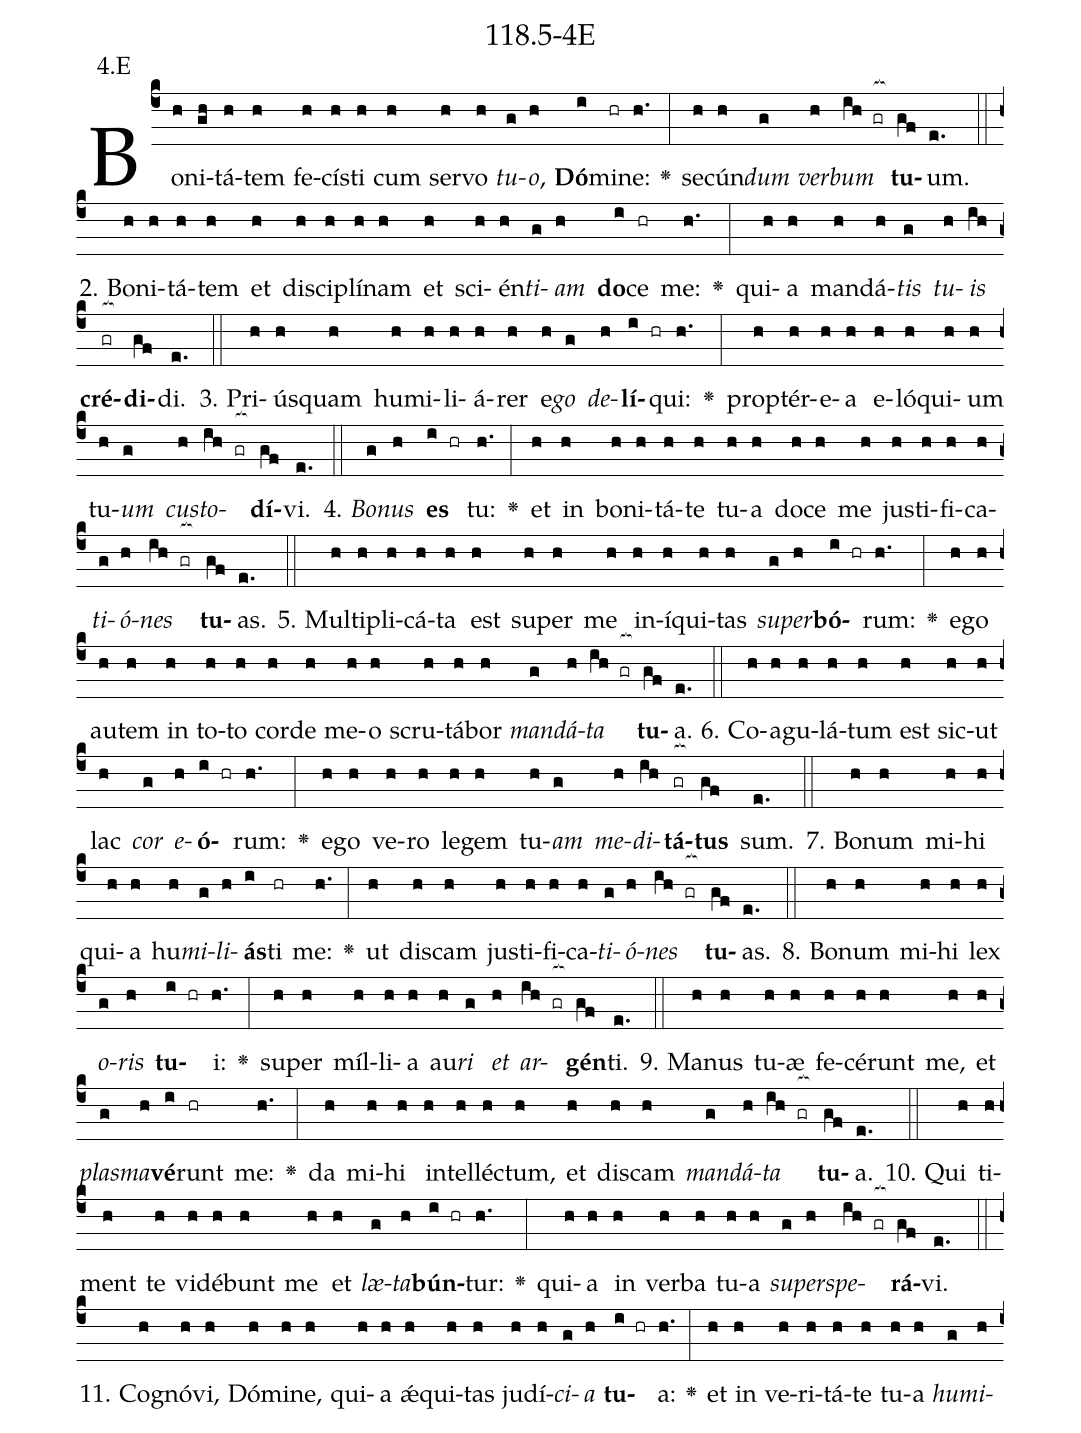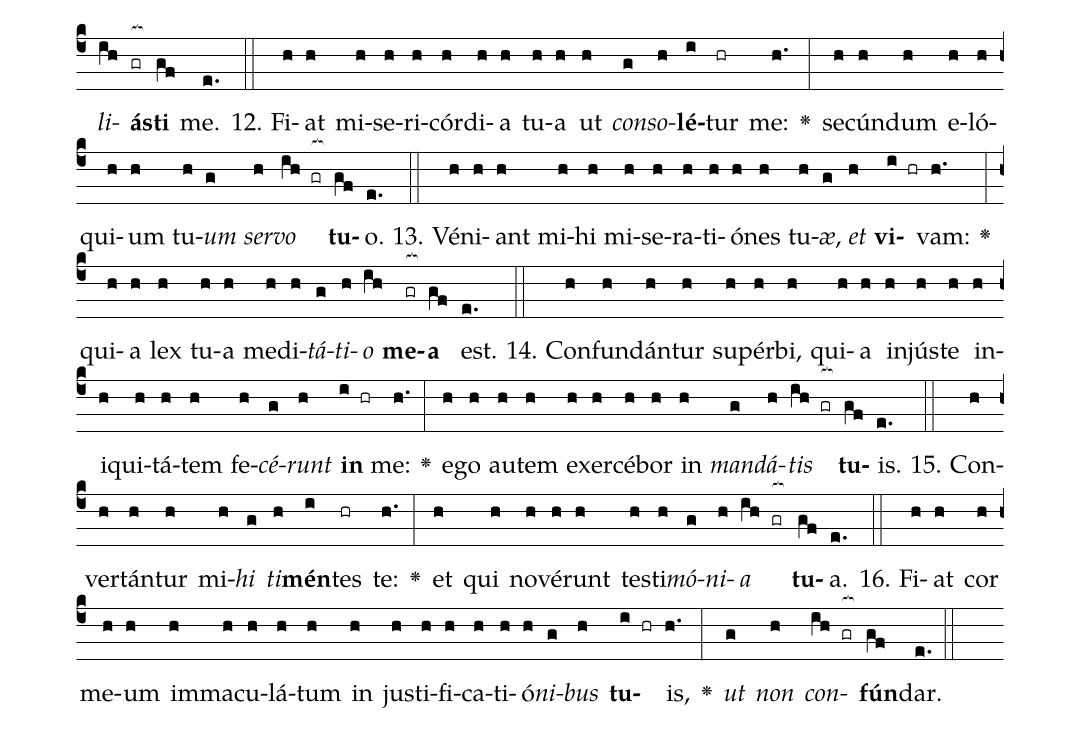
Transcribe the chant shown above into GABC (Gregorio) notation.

name: 118.5-4E;
annotation: 4.E;
%%
(c4)Bo(h)ni(gh)tá(h)tem(h) fe(h)cís(h)ti(h) cum(h) ser(h)vo(h) <i>tu</i>(g)<i>o</i>,(h) <b>Dó</b>(i)mi(hr)ne:(h.) <v>\greheightstar</v>(:) se(h)cún(h)<i>dum</i>(g) <i>ver</i>(h)<i>bum</i>(ih gr[ocb:1{]) <b>tu</b>(gf[ocb:0}])um.(e.) (::)
2. Bo(h)ni(h)tá(h)tem(h) et(h) di(h)sci(h)plí(h)nam(h) et(h) sci(h)én(h)<i>ti</i>(g)<i>am</i>(h) <b>do</b>(i)ce(hr) me:(h.) <v>\greheightstar</v>(:) qui(h)a(h) man(h)dá(h)<i>tis</i>(g) <i>tu</i>(h)<i>is</i>(ih) <b>cré</b>(gr[ocb:1{])<b>di</b>(gf[ocb:0}])di.(e.) (::)
3. Pri(h)ús(h)quam(h) hu(h)mi(h)li(h)á(h)rer(h) e(h)<i>go</i>(g) <i>de</i>(h)<b>lí</b>(i hr)qui:(h.) <v>\greheightstar</v>(:) prop(h)tér(h)e(h)a(h) e(h)ló(h)qui(h)um(h) tu(h)<i>um</i>(g) <i>cus</i>(h)<i>to</i>(ih gr[ocb:1{])<b>dí</b>(gf[ocb:0}])vi.(e.) (::)
4. <i>Bo</i>(g)<i>nus</i>(h) <b>es</b>(i hr) tu:(h.) <v>\greheightstar</v>(:) et(h) in(h) bo(h)ni(h)tá(h)te(h) tu(h)a(h) do(h)ce(h) me(h) jus(h)ti(h)fi(h)ca(h)<i>ti</i>(g)<i>ó</i>(h)<i>nes</i>(ih gr[ocb:1{]) <b>tu</b>(gf[ocb:0}])as.(e.) (::)
5. Mul(h)ti(h)pli(h)cá(h)ta(h) est(h) su(h)per(h) me(h) in(h)í(h)qui(h)tas(h) <i>su</i>(g)<i>per</i>(h)<b>bó</b>(i hr)rum:(h.) <v>\greheightstar</v>(:) e(h)go(h) au(h)tem(h) in(h) to(h)to(h) cor(h)de(h) me(h)o(h) scru(h)tá(h)bor(h) <i>man</i>(g)<i>dá</i>(h)<i>ta</i>(ih gr[ocb:1{]) <b>tu</b>(gf[ocb:0}])a.(e.) (::)
6. Co(h)a(h)gu(h)lá(h)tum(h) est(h) sic(h)ut(h) lac(h) <i>cor</i>(g) <i>e</i>(h)<b>ó</b>(i hr)rum:(h.) <v>\greheightstar</v>(:) e(h)go(h) ve(h)ro(h) le(h)gem(h) tu(h)<i>am</i>(g) <i>me</i>(h)<i>di</i>(ih)<b>tá</b>(gr[ocb:1{])<b>tus</b>(gf[ocb:0}]) sum.(e.) (::)
7. Bo(h)num(h) mi(h)hi(h) qui(h)a(h) hu(h)<i>mi</i>(g)<i>li</i>(h)<b>ás</b>(i)ti(hr) me:(h.) <v>\greheightstar</v>(:) ut(h) dis(h)cam(h) jus(h)ti(h)fi(h)ca(h)<i>ti</i>(g)<i>ó</i>(h)<i>nes</i>(ih gr[ocb:1{]) <b>tu</b>(gf[ocb:0}])as.(e.) (::)
8. Bo(h)num(h) mi(h)hi(h) lex(h) <i>o</i>(g)<i>ris</i>(h) <b>tu</b>(i hr)i:(h.) <v>\greheightstar</v>(:) su(h)per(h) míl(h)li(h)a(h) au(h)<i>ri</i>(g) <i>et</i>(h) <i>ar</i>(ih gr[ocb:1{])<b>gén</b>(gf[ocb:0}])ti.(e.) (::)
9. Ma(h)nus(h) tu(h)æ(h) fe(h)cé(h)runt(h) me,(h) et(h) <i>plas</i>(g)<i>ma</i>(h)<b>vé</b>(i)runt(hr) me:(h.) <v>\greheightstar</v>(:) da(h) mi(h)hi(h) in(h)tel(h)léc(h)tum,(h) et(h) dis(h)cam(h) <i>man</i>(g)<i>dá</i>(h)<i>ta</i>(ih gr[ocb:1{]) <b>tu</b>(gf[ocb:0}])a.(e.) (::)
10. Qui(h) ti(h)ment(h) te(h) vi(h)dé(h)bunt(h) me(h) et(h) <i>læ</i>(g)<i>ta</i>(h)<b>bún</b>(i hr)tur:(h.) <v>\greheightstar</v>(:) qui(h)a(h) in(h) ver(h)ba(h) tu(h)a(h) <i>su</i>(g)<i>per</i>(h)<i>spe</i>(ih gr[ocb:1{])<b>rá</b>(gf[ocb:0}])vi.(e.) (::)
11. Co(h)gnó(h)vi,(h) Dó(h)mi(h)ne,(h) qui(h)a(h) ǽ(h)qui(h)tas(h) ju(h)dí(h)<i>ci</i>(g)<i>a</i>(h) <b>tu</b>(i hr)a:(h.) <v>\greheightstar</v>(:) et(h) in(h) ve(h)ri(h)tá(h)te(h) tu(h)a(h) <i>hu</i>(g)<i>mi</i>(h)<i>li</i>(ih)<b>ás</b>(gr[ocb:1{])<b>ti</b>(gf[ocb:0}]) me.(e.) (::)
12. Fi(h)at(h) mi(h)se(h)ri(h)cór(h)di(h)a(h) tu(h)a(h) ut(h) <i>con</i>(g)<i>so</i>(h)<b>lé</b>(i)tur(hr) me:(h.) <v>\greheightstar</v>(:) se(h)cún(h)dum(h) e(h)ló(h)qui(h)um(h) tu(h)<i>um</i>(g) <i>ser</i>(h)<i>vo</i>(ih gr[ocb:1{]) <b>tu</b>(gf[ocb:0}])o.(e.) (::)
13. Vé(h)ni(h)ant(h) mi(h)hi(h) mi(h)se(h)ra(h)ti(h)ó(h)nes(h) tu(h)<i>æ</i>,(g) <i>et</i>(h) <b>vi</b>(i hr)vam:(h.) <v>\greheightstar</v>(:) qui(h)a(h) lex(h) tu(h)a(h) me(h)di(h)<i>tá</i>(g)<i>ti</i>(h)<i>o</i>(ih) <b>me</b>(gr[ocb:1{])<b>a</b>(gf[ocb:0}]) est.(e.) (::)
14. Con(h)fun(h)dán(h)tur(h) su(h)pér(h)bi,(h) qui(h)a(h) in(h)jús(h)te(h) in(h)i(h)qui(h)tá(h)tem(h) fe(h)<i>cé</i>(g)<i>runt</i>(h) <b>in</b>(i hr) me:(h.) <v>\greheightstar</v>(:) e(h)go(h) au(h)tem(h) ex(h)er(h)cé(h)bor(h) in(h) <i>man</i>(g)<i>dá</i>(h)<i>tis</i>(ih gr[ocb:1{]) <b>tu</b>(gf[ocb:0}])is.(e.) (::)
15. Con(h)ver(h)tán(h)tur(h) mi(h)<i>hi</i>(g) <i>ti</i>(h)<b>mén</b>(i)tes(hr) te:(h.) <v>\greheightstar</v>(:) et(h) qui(h) no(h)vé(h)runt(h) tes(h)ti(h)<i>mó</i>(g)<i>ni</i>(h)<i>a</i>(ih gr[ocb:1{]) <b>tu</b>(gf[ocb:0}])a.(e.) (::)
16. Fi(h)at(h) cor(h) me(h)um(h) im(h)ma(h)cu(h)lá(h)tum(h) in(h) jus(h)ti(h)fi(h)ca(h)ti(h)ó(h)<i>ni</i>(g)<i>bus</i>(h) <b>tu</b>(i hr)is,(h.) <v>\greheightstar</v>(:) <i>ut</i>(g) <i>non</i>(h) <i>con</i>(ih gr[ocb:1{])<b>fún</b>(gf[ocb:0}])dar.(e.) (::)
